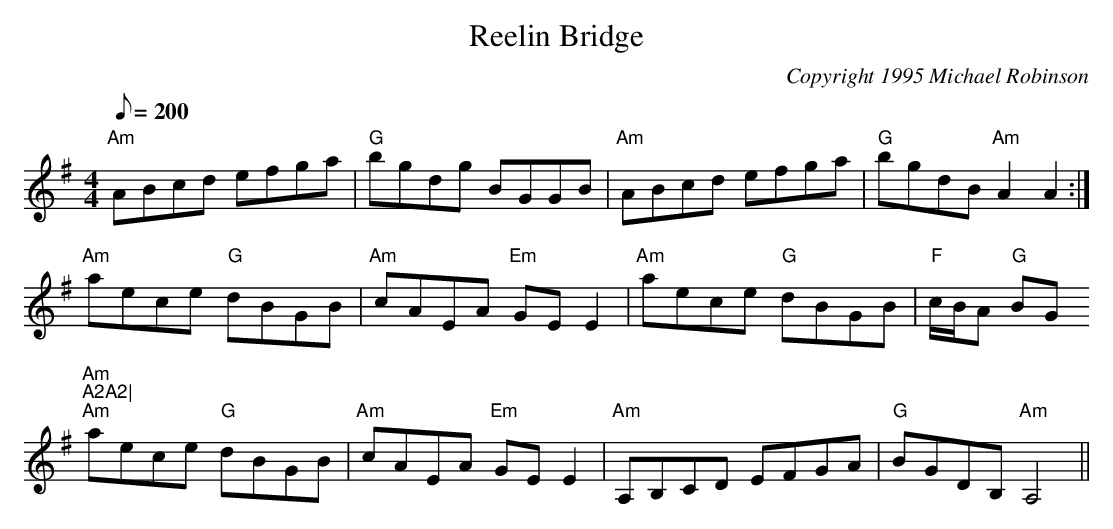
X:1
T:Reelin Bridge
C:Copyright 1995 Michael Robinson
M:4/4
L:1/8
Q:200
K:ADor
"Am"ABcd efga|"G"bgdg BGGB|"Am"ABcd efga|"G"bgdB "Am"A2A2:|
"Am"aece "G"dBGB|"Am"cAEA "Em"GEE2|"Am"aece "G"dBGB|"F"c/2B/2A "G"BG "Am
"A2A2|
"Am"aece "G"dBGB|"Am"cAEA "Em"GEE2|"Am"A,B,CD EFGA|"G"BGDB, "Am"A,4||
